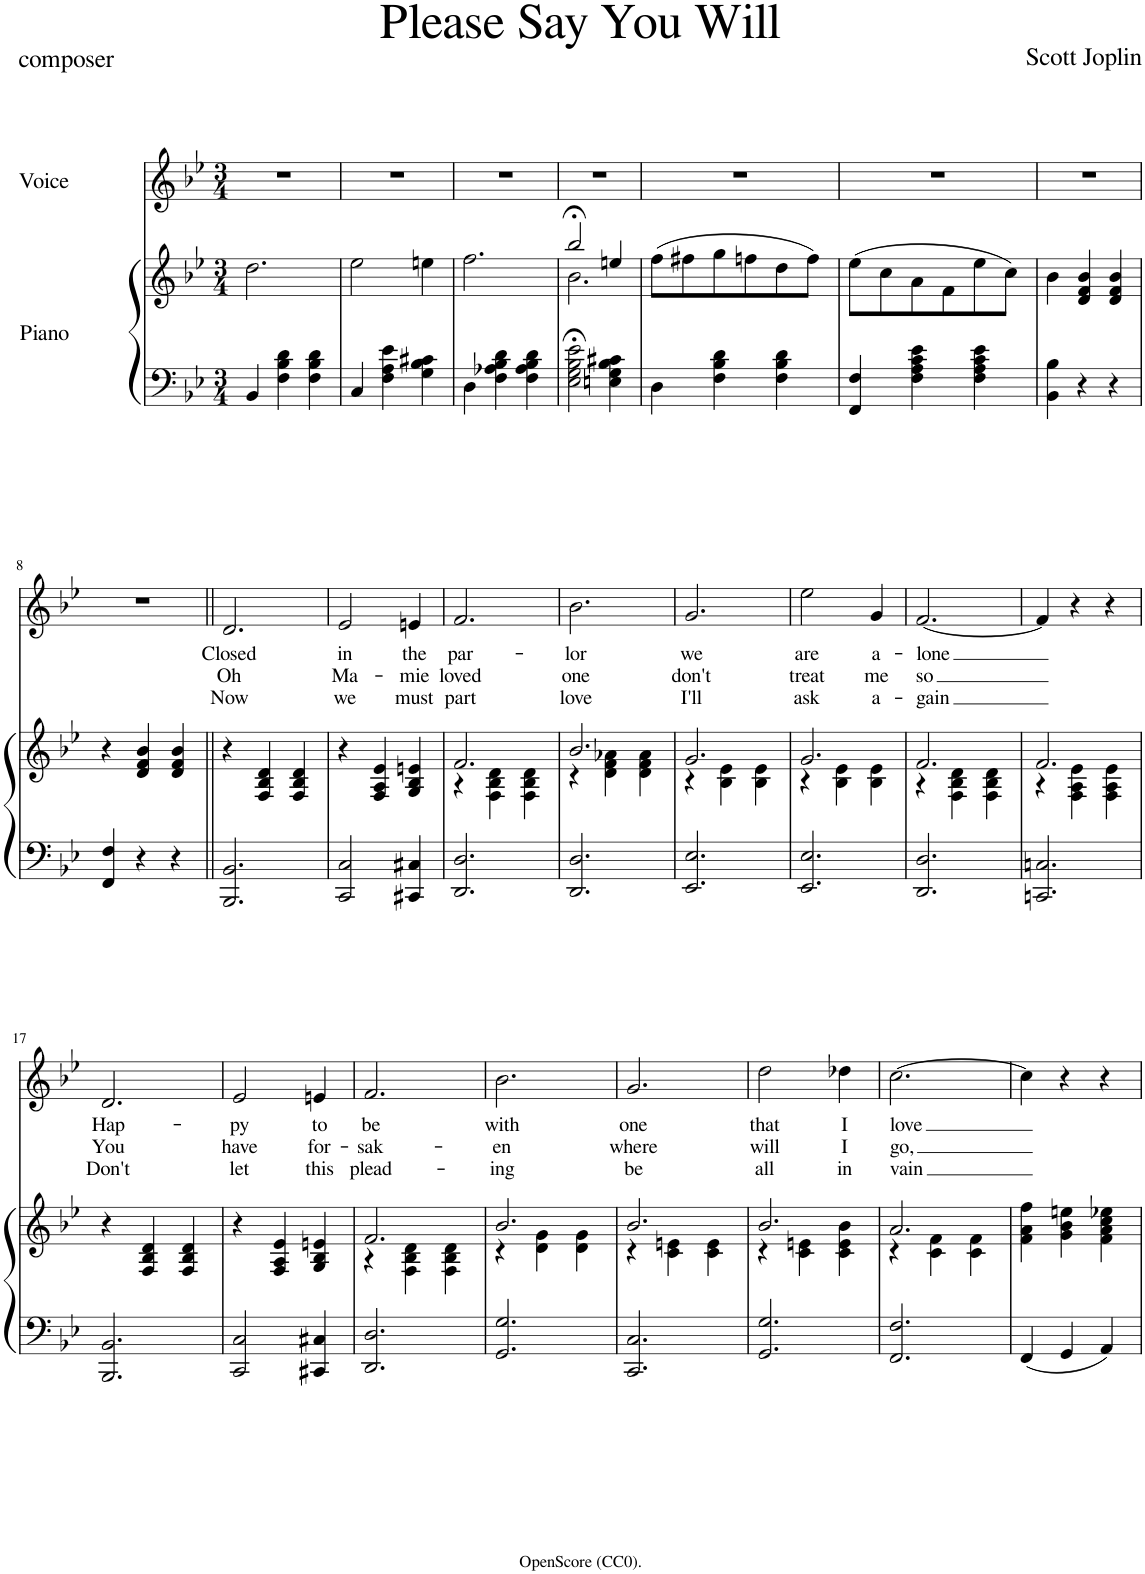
**kern	**kern	**kern	**text	**text	**text
*part2	*part2	*part1	*part1	*part1	*part1
*staff3	*staff2	*staff1	*staff1	*staff1	*staff1
*I"Piano	*	*I"Voice	*	*	*
*I'Pno	*	*	*	*	*
*clefF4	*clefG2	*clefG2	*	*	*
*k[b-e-]	*k[b-e-]	*k[b-e-]	*	*	*
*M3/4	*M3/4	*M3/4	*	*	*
=1	=1	=1	=1	=1	=1
4BB-/	2.dd\	2.r	.	.	.
4F\ 4B-\ 4d\	.	.	.	.	.
4F\ 4B-\ 4d\	.	.	.	.	.
=2	=2	=2	=2	=2	=2
4C/	2ee-\	2.r	.	.	.
4F\ 4A\ 4e-\	.	.	.	.	.
4G\ 4B-\ 4c#X\	4een\	.	.	.	.
=3	=3	=3	=3	=3	=3
4D\	2.ff\	2.r	.	.	.
4F\ 4A-X\ 4B-\ 4d\	.	.	.	.	.
4F\ 4A-\ 4B-\ 4d\	.	.	.	.	.
=4	=4	=4	=4	=4	=4
*	*^	*	*	*	*
2E-\;< 2G\;< 2B-\;< 2e-\;<	2bb-;</	2.b-\	2.r	.	.	.
4En\ 4G\ 4B-\ 4c#X\	4een/	.	.	.	.	.
*	*v	*v	*	*	*	*
=5	=5	=5	=5	=5	=5
4D\	(8ff\L	2.r	.	.	.
.	8ff#X\	.	.	.	.
4F\ 4B-\ 4d\	8gg\	.	.	.	.
.	8ffn\	.	.	.	.
4F\ 4B-\ 4d\	8dd\	.	.	.	.
.	8ff\J)	.	.	.	.
=6	=6	=6	=6	=6	=6
4FF/ 4F/	(8ee-\L	2.r	.	.	.
.	8cc\	.	.	.	.
4F\ 4A\ 4c\ 4e-\	8a\	.	.	.	.
.	8f\	.	.	.	.
4F\ 4A\ 4c\ 4e-\	8ee-\	.	.	.	.
.	8cc\J)	.	.	.	.
=7	=7	=7	=7	=7	=7
4BB-\ 4B-\	4b-\	2.r	.	.	.
4r	4d/ 4f/ 4b-/	.	.	.	.
4r	4d/ 4f/ 4b-/	.	.	.	.
!!LO:LB:g=z
=8	=8	=8	=8	=8	=8
4FF/ 4F/	4r	2.r	.	.	.
4r	4d/ 4f/ 4b-/	.	.	.	.
4r	4d/ 4f/ 4b-/	.	.	.	.
=9||	=9||	=9||	=9||	=9||	=9||
!	!	!	!LO:LY:b	!LO:LY:b	!LO:LY:b
2.BBB-/ 2.BB-/	4r	2.d/	Closed	Oh	Now
.	4F/ 4B-/ 4d/	.	.	.	.
.	4F/ 4B-/ 4d/	.	.	.	.
=10	=10	=10	=10	=10	=10
!	!	!	!LO:LY:b	!LO:LY:b	!LO:LY:b
2CC/ 2C/	4r	2e-/	in	Ma-	we
.	4F/ 4A/ 4e-/	.	.	.	.
!	!	!	!LO:LY:b	!LO:LY:b	!LO:LY:b
4CC#X/ 4C#X/	4G/ 4B-/ 4en/	4en/	the	-mie	must
=11	=11	=11	=11	=11	=11
*	*^	*	*	*	*
!	!	!	!	!LO:LY:b	!LO:LY:b	!LO:LY:b
2.DD/ 2.D/	2.f/	4r	2.f/	par-	loved	part
.	.	4F\ 4B-\ 4d\	.	.	.	.
.	.	4F\ 4B-\ 4d\	.	.	.	.
=12	=12	=12	=12	=12	=12	=12
!	!	!	!	!LO:LY:b	!LO:LY:b	!LO:LY:b
2.DD/ 2.D/	2.b-/	4r	2.b-\	-lor	one	love
.	.	4d\ 4f\ 4a-X\	.	.	.	.
.	.	4d\ 4f\ 4a-\	.	.	.	.
=13	=13	=13	=13	=13	=13	=13
!	!	!	!	!LO:LY:b	!LO:LY:b	!LO:LY:b
2.EE-/ 2.E-/	2.g/	4r	2.g/	we	don't	I'll
.	.	4B-\ 4e-\	.	.	.	.
.	.	4B-\ 4e-\	.	.	.	.
=14	=14	=14	=14	=14	=14	=14
!	!	!	!	!LO:LY:b	!LO:LY:b	!LO:LY:b
2.EE-/ 2.E-/	2.g/	4r	2ee-\	are	treat	ask
.	.	4B-\ 4e-\	.	.	.	.
!	!	!	!	!LO:LY:b	!LO:LY:b	!LO:LY:b
.	.	4B-\ 4e-\	4g/	a-	me	a-
=15	=15	=15	=15	=15	=15	=15
!	!	!	!	!LO:LY:b	!LO:LY:b	!LO:LY:b
2.DD/ 2.D/	2.f/	4r	[2.f/	-lone	so	-gain
.	.	4F\ 4B-\ 4d\	.	.	.	.
.	.	4F\ 4B-\ 4d\	.	.	.	.
=16	=16	=16	=16	=16	=16	=16
2.CCn/ 2.Cn/	2.f/	4r	4f/]	.	.	.
.	.	4F\ 4A\ 4e-\	4r	.	.	.
.	.	4F\ 4A\ 4e-\	4r	.	.	.
!!LO:LB:g=z
=17	=17	=17	=17	=17	=17	=17
!	!	!	!	!LO:LY:b	!LO:LY:b	!LO:LY:b
*	*v	*v	*	*	*	*
2.BBB-/ 2.BB-/	4r	2.d/	Hap-	You	Don't
.	4F/ 4B-/ 4d/	.	.	.	.
.	4F/ 4B-/ 4d/	.	.	.	.
=18	=18	=18	=18	=18	=18
!	!	!	!LO:LY:b	!LO:LY:b	!LO:LY:b
2CC/ 2C/	4r	2e-/	-py	have	let
.	4F/ 4A/ 4e-/	.	.	.	.
!	!	!	!LO:LY:b	!LO:LY:b	!LO:LY:b
4CC#X/ 4C#X/	4G/ 4B-/ 4en/	4en/	to	for-	this
=19	=19	=19	=19	=19	=19
*	*^	*	*	*	*
!	!	!	!	!LO:LY:b	!LO:LY:b	!LO:LY:b
2.DD/ 2.D/	2.f/	4r	2.f/	be	-sak-	plead-
.	.	4F\ 4B-\ 4d\	.	.	.	.
.	.	4F\ 4B-\ 4d\	.	.	.	.
=20	=20	=20	=20	=20	=20	=20
!	!	!	!	!LO:LY:b	!LO:LY:b	!LO:LY:b
2.GG/ 2.G/	2.b-/	4r	2.b-\	with	-en	-ing
.	.	4d\ 4g\	.	.	.	.
.	.	4d\ 4g\	.	.	.	.
=21	=21	=21	=21	=21	=21	=21
!	!	!	!	!LO:LY:b	!LO:LY:b	!LO:LY:b
2.CC/ 2.C/	2.b-/	4r	2.g/	one	where	be
.	.	4c\ 4en\	.	.	.	.
.	.	4c\ 4e\	.	.	.	.
=22	=22	=22	=22	=22	=22	=22
!	!	!	!	!LO:LY:b	!LO:LY:b	!LO:LY:b
2.GG/ 2.G/	2.b-/	4r	2dd\	that	will	all
.	.	4c\ 4en\	.	.	.	.
!	!	!	!	!LO:LY:b	!LO:LY:b	!LO:LY:b
.	.	4c\ 4e\ 4b-\	4dd-X\	I	I	in
=23	=23	=23	=23	=23	=23	=23
!	!	!	!	!LO:LY:b	!LO:LY:b	!LO:LY:b
2.FF/ 2.F/	2.a/	4r	[2.cc\	love	go,	vain
.	.	4c\ 4f\	.	.	.	.
.	.	4c\ 4f\	.	.	.	.
*	*v	*v	*	*	*	*
=24	=24	=24	=24	=24	=24
4FF/	4f\ 4a\ 4ff\	4cc\]	.	.	.
4GG/	4g\ 4b-\ 4een\	4r	.	.	.
4AA/	4f\ 4a\ 4cc\ 4ee-X\	4r	.	.	.
=	=	=	=	=	=
*-	*-	*-	*-	*-	*-
